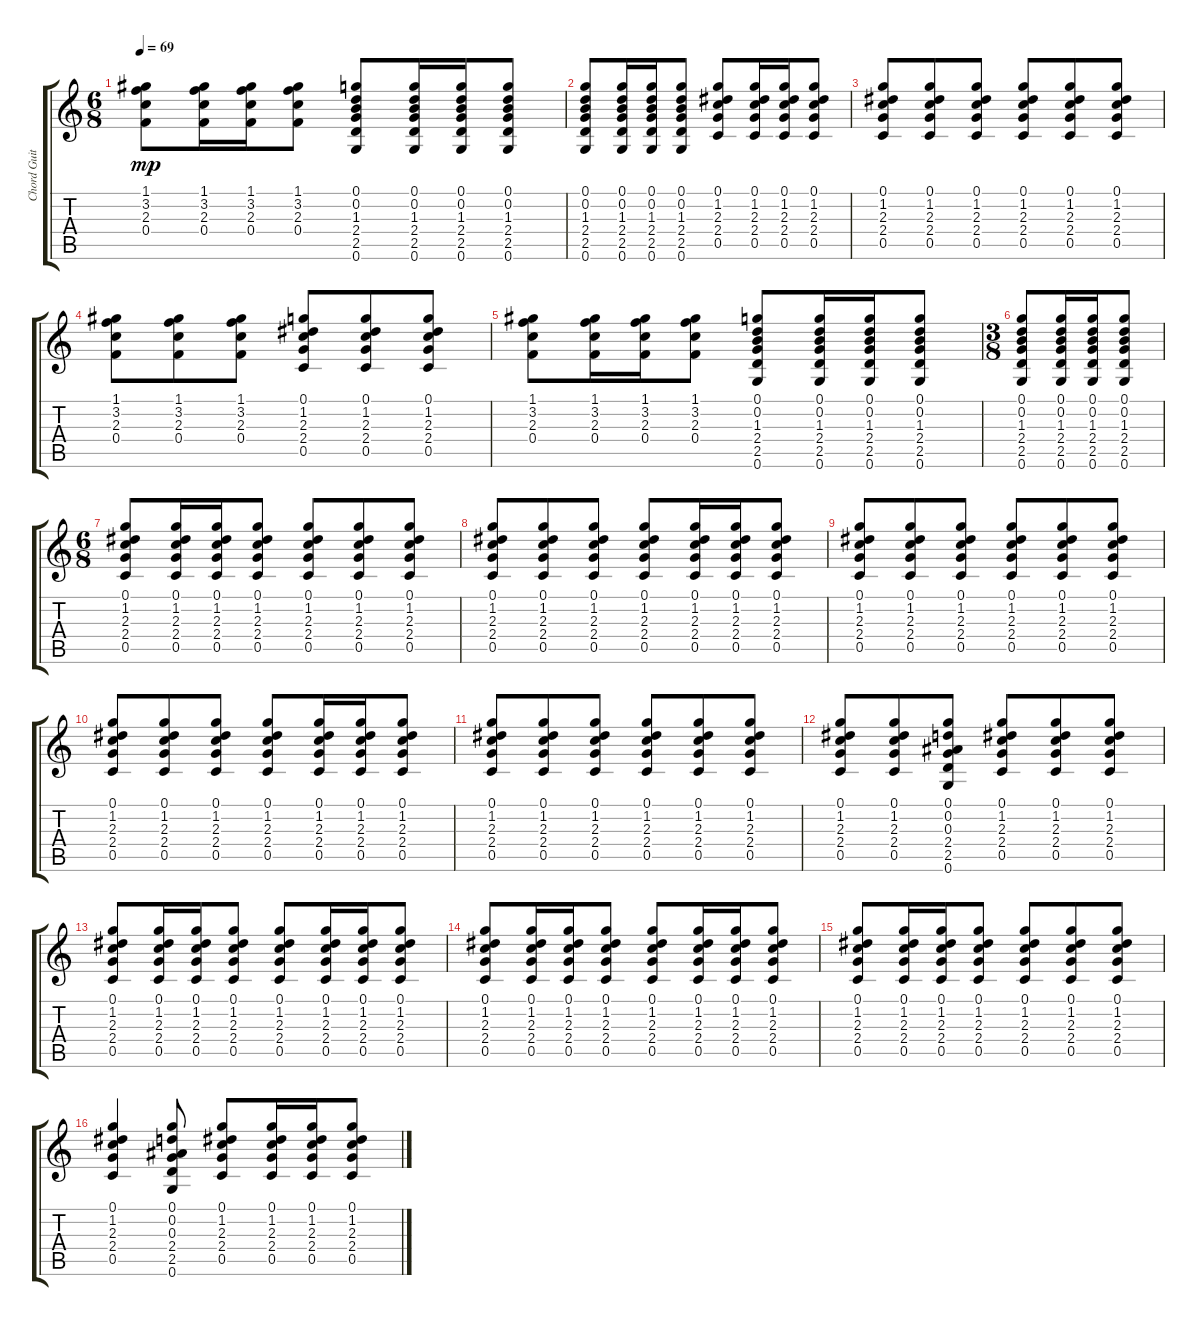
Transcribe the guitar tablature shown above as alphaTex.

\track ("Chord Guitar II" "Chord Guit") {instrument acousticguitarsteel}
\staff {score tabs}
\tuning (G4 D4 Bb3 F3 C3 G2) {hide}
\ts (6 8)
\tempo 69
\clef g2
\ks c
(1.1 3.2 2.3 0.4).8{dy mp} (1.1 3.2 2.3 0.4).16 (1.1 3.2 2.3 0.4).16 (1.1 3.2 2.3 0.4).8 (0.1 0.2 1.3 2.4 2.5 0.6).8 (0.1 0.2 1.3 2.4 2.5 0.6).16 (0.1 0.2 1.3 2.4 2.5 0.6).16 (0.1 0.2 1.3 2.4 2.5 0.6).8 |
(0.1 0.2 1.3 2.4 2.5 0.6).8 (0.1 0.2 1.3 2.4 2.5 0.6).16 (0.1 0.2 1.3 2.4 2.5 0.6).16 (0.1 0.2 1.3 2.4 2.5 0.6).8 (0.1 1.2 2.3 2.4 0.5).8 (0.1 1.2 2.3 2.4 0.5).16 (0.1 1.2 2.3 2.4 0.5).16 (0.1 1.2 2.3 2.4 0.5).8 |
(0.1 1.2 2.3 2.4 0.5).8 (0.1 1.2 2.3 2.4 0.5).8 (0.1 1.2 2.3 2.4 0.5).8 (0.1 1.2 2.3 2.4 0.5).8 (0.1 1.2 2.3 2.4 0.5).8 (0.1 1.2 2.3 2.4 0.5).8 |
(1.1 3.2 2.3 0.4).8 (1.1 3.2 2.3 0.4).8 (1.1 3.2 2.3 0.4).8 (0.1 1.2 2.3 2.4 0.5).8 (0.1 1.2 2.3 2.4 0.5).8 (0.1 1.2 2.3 2.4 0.5).8 |
(1.1 3.2 2.3 0.4).8 (1.1 3.2 2.3 0.4).16 (1.1 3.2 2.3 0.4).16 (1.1 3.2 2.3 0.4).8 (0.1 0.2 1.3 2.4 2.5 0.6).8 (0.1 0.2 1.3 2.4 2.5 0.6).16 (0.1 0.2 1.3 2.4 2.5 0.6).16 (0.1 0.2 1.3 2.4 2.5 0.6).8 |
\ts (3 8)
(0.1 0.2 1.3 2.4 2.5 0.6).8 (0.1 0.2 1.3 2.4 2.5 0.6).16 (0.1 0.2 1.3 2.4 2.5 0.6).16 (0.1 0.2 1.3 2.4 2.5 0.6).8 |
\ts (6 8)
(0.1 1.2 2.3 2.4 0.5).8 (0.1 1.2 2.3 2.4 0.5).16 (0.1 1.2 2.3 2.4 0.5).16 (0.1 1.2 2.3 2.4 0.5).8 (0.1 1.2 2.3 2.4 0.5).8 (0.1 1.2 2.3 2.4 0.5).8 (0.1 1.2 2.3 2.4 0.5).8 |
(0.1 1.2 2.3 2.4 0.5).8 (0.1 1.2 2.3 2.4 0.5).8 (0.1 1.2 2.3 2.4 0.5).8 (0.1 1.2 2.3 2.4 0.5).8 (0.1 1.2 2.3 2.4 0.5).16 (0.1 1.2 2.3 2.4 0.5).16 (0.1 1.2 2.3 2.4 0.5).8 |
(0.1 1.2 2.3 2.4 0.5).8 (0.1 1.2 2.3 2.4 0.5).8 (0.1 1.2 2.3 2.4 0.5).8 (0.1 1.2 2.3 2.4 0.5).8 (0.1 1.2 2.3 2.4 0.5).8 (0.1 1.2 2.3 2.4 0.5).8 |
(0.1 1.2 2.3 2.4 0.5).8 (0.1 1.2 2.3 2.4 0.5).8 (0.1 1.2 2.3 2.4 0.5).8 (0.1 1.2 2.3 2.4 0.5).8 (0.1 1.2 2.3 2.4 0.5).16 (0.1 1.2 2.3 2.4 0.5).16 (0.1 1.2 2.3 2.4 0.5).8 |
(0.1 1.2 2.3 2.4 0.5).8 (0.1 1.2 2.3 2.4 0.5).8 (0.1 1.2 2.3 2.4 0.5).8 (0.1 1.2 2.3 2.4 0.5).8 (0.1 1.2 2.3 2.4 0.5).8 (0.1 1.2 2.3 2.4 0.5).8 |
(0.1 1.2 2.3 2.4 0.5).8 (0.1 1.2 2.3 2.4 0.5).8 (0.1 0.2 0.3 2.4 2.5 0.6).8 (0.1 1.2 2.3 2.4 0.5).8 (0.1 1.2 2.3 2.4 0.5).8 (0.1 1.2 2.3 2.4 0.5).8 |
(0.1 1.2 2.3 2.4 0.5).8 (0.1 1.2 2.3 2.4 0.5).16 (0.1 1.2 2.3 2.4 0.5).16 (0.1 1.2 2.3 2.4 0.5).8 (0.1 1.2 2.3 2.4 0.5).8 (0.1 1.2 2.3 2.4 0.5).16 (0.1 1.2 2.3 2.4 0.5).16 (0.1 1.2 2.3 2.4 0.5).8 |
(0.1 1.2 2.3 2.4 0.5).8 (0.1 1.2 2.3 2.4 0.5).16 (0.1 1.2 2.3 2.4 0.5).16 (0.1 1.2 2.3 2.4 0.5).8 (0.1 1.2 2.3 2.4 0.5).8 (0.1 1.2 2.3 2.4 0.5).16 (0.1 1.2 2.3 2.4 0.5).16 (0.1 1.2 2.3 2.4 0.5).8 |
(0.1 1.2 2.3 2.4 0.5).8 (0.1 1.2 2.3 2.4 0.5).16 (0.1 1.2 2.3 2.4 0.5).16 (0.1 1.2 2.3 2.4 0.5).8 (0.1 1.2 2.3 2.4 0.5).8 (0.1 1.2 2.3 2.4 0.5).8 (0.1 1.2 2.3 2.4 0.5).8 |
(0.1 1.2 2.3 2.4 0.5).4 (0.1 0.2 0.3 2.4 2.5 0.6).8 (0.1 1.2 2.3 2.4 0.5).8 (0.1 1.2 2.3 2.4 0.5).16 (0.1 1.2 2.3 2.4 0.5).16 (0.1 1.2 2.3 2.4 0.5).8
